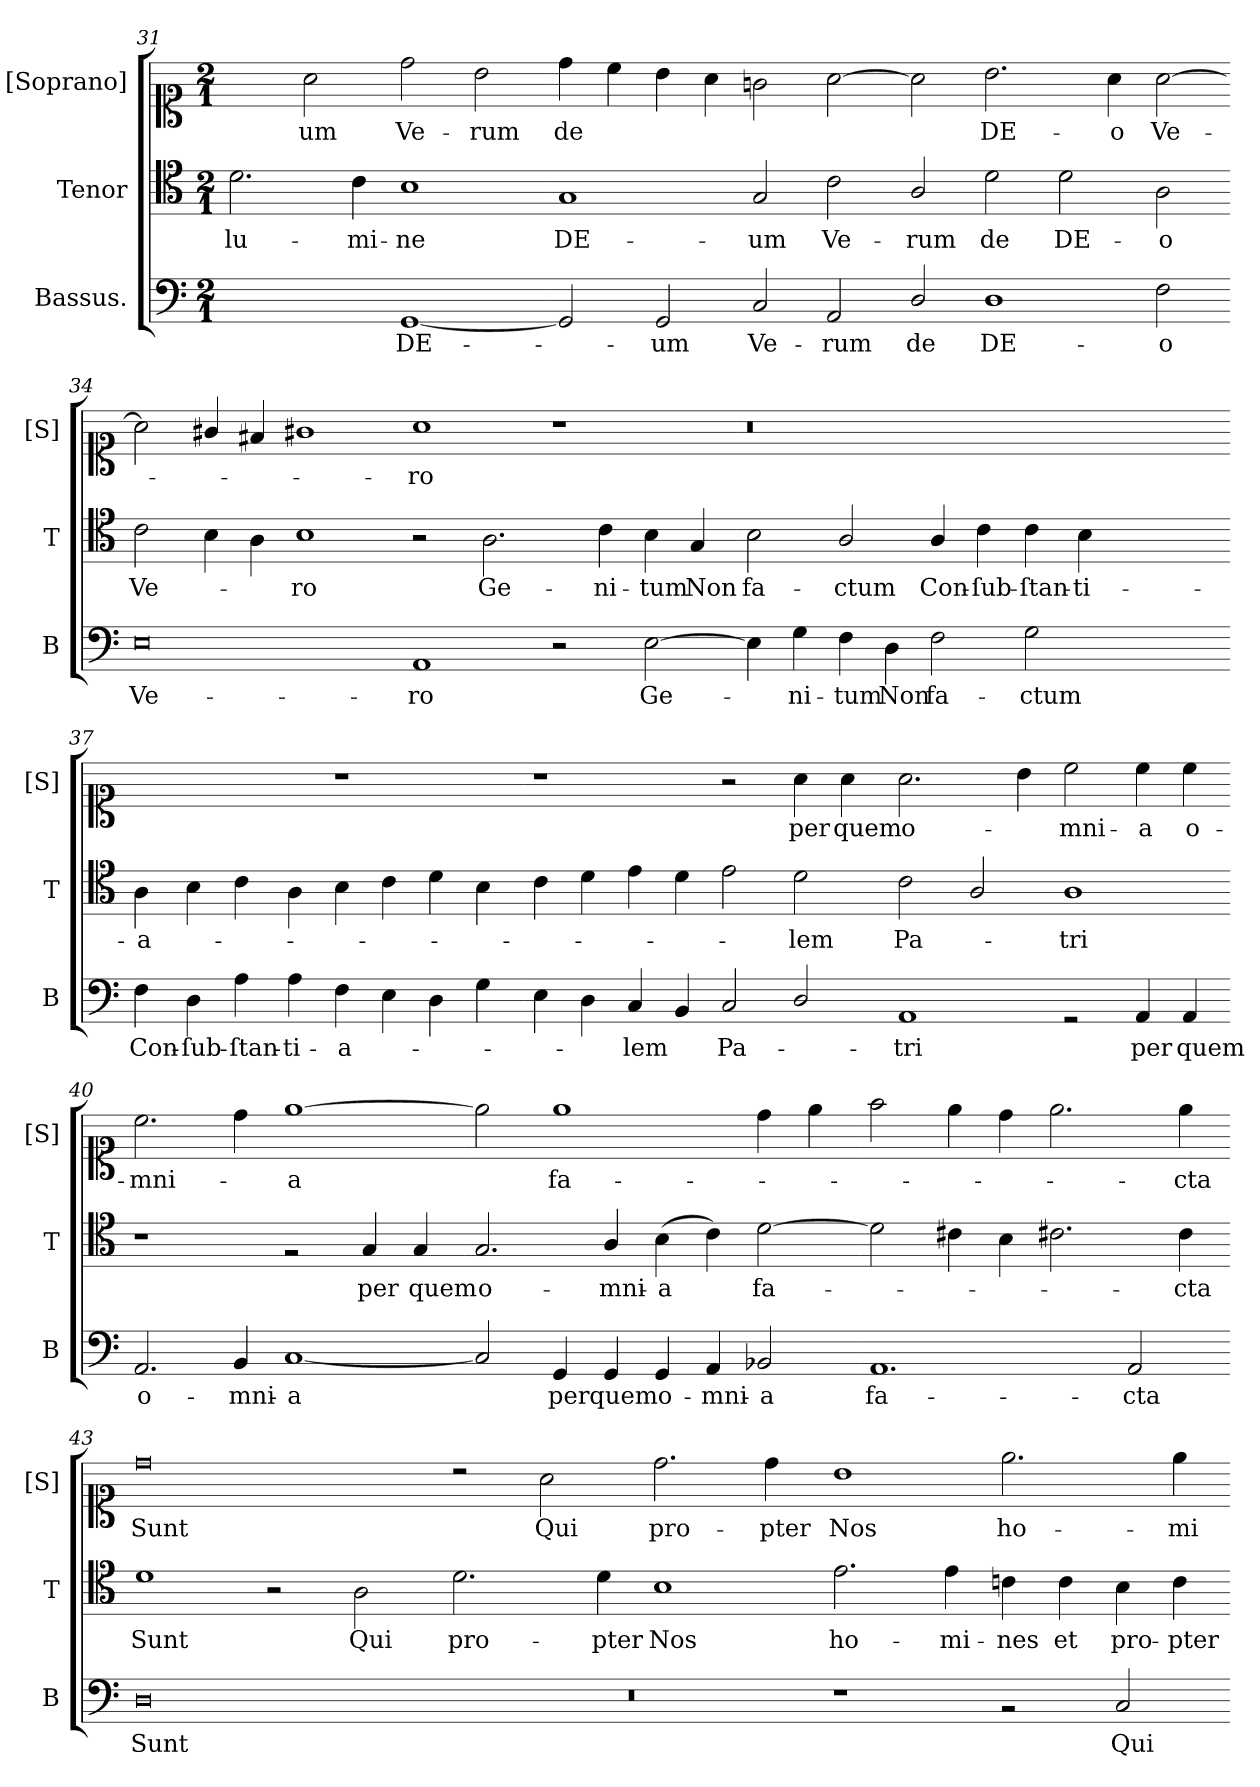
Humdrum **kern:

**kern	**text	**kern	**text	**kern	**text
*part3	*part3	*part2	*part2	*part1	*part1
*staff3	*staff3	*staff2	*staff2	*staff1	*staff1
*I"Bassus.	*	*I"Tenor	*	*I"[Soprano]	*
*I'B	*	*I'T	*	*I'[S]	*
*clefF4	*	*clefC4	*	*clefC1	*
*k[]	*	*k[]	*	*k[]	*
*M2/1	*	*M2/1	*	*M2/1	*
=31	=31	=31	=31	=31	=31
1ryy	.	2.d\	lu-	2ryy	.
.	.	.	.	2a\	-um
.	.	4c\	-mi-	.	.
[1GG	DE-	1B	-ne	2dd\	Ve-
.	.	.	.	2b\	-rum
=32-	=32-	=32-	=32-	=32-	=32-
2GG]	.	1G	DE-	4dd\	de
.	.	.	.	4cc\	.
2GG/	-um	.	.	4b\	.
.	.	.	.	4a\	.
2C/	Ve-	2G/	-um	2gn\	.
2AA/	-rum	2c\	Ve-	[2a\	.
=33-	=33-	=33-	=33-	=33-	=33-
2D/	de	2A/	-rum	2a\]	.
1D	DE-	2d\	de	2.b\	DE-
.	.	2d\	DE-	.	.
.	.	.	.	4a\	-o
2F\	-o	2A\	-o	[2a\	Ve-
=34-	=34-	=34-	=34-	=34-	=34-
0E	Ve-	2c\	Ve-	2a\]	.
.	.	4B\	.	4g#X/	.
.	.	4A\	.	4f#X/	.
.	.	1B	-ro	1g#X	.
=35-	=35-	=35-	=35-	=35-	=35-
1AA	-ro	2r	.	1a	-ro
.	.	2.A\	Ge-	.	.
2r	.	.	.	1r	.
.	.	4c\	-ni-	.	.
[2E\	Ge-	4B\	-tum	.	.
.	.	4G/	Non	.	.
=36-	=36-	=36-	=36-	=36-	=36-
4E\]	.	2B\	fa-	0.r	.
4G\	-ni-	.	.	.	.
4F\	-tum	2A/	-ctum	.	.
4D\	Non	.	.	.	.
2F\	fa-	4A/	Con-	.	.
.	.	4c\	-ſub-	.	.
2G\	-ctum	4c\	-ſtan-	.	.
.	.	4B\	-ti-	.	.
1ryy	.	1ryy	.	.	.
=37-	=37-	=37-	=37-	=37-	=37-
4F\	Con-	4A\	-a-	1ryy	.
4D\	-ſub-	4B\	.	.	.
4A\	-ſtan-	4c\	.	.	.
4A\	-ti-	4A\	.	.	.
4F\	-a-	4B\	.	1r	.
4E\	.	4c\	.	.	.
4D\	.	4d\	.	.	.
4G\	.	4B\	.	.	.
=38-	=38-	=38-	=38-	=38-	=38-
4E\	.	4c\	.	1r	.
4D\	.	4d\	.	.	.
4C/	-lem	4e\	.	.	.
4BB/	.	4d\	.	.	.
2C/	Pa-	2e\	.	2r	.
2D/	.	2d\	-lem	4a\	per
.	.	.	.	4a\	quem
=39-	=39-	=39-	=39-	=39-	=39-
1AA	-tri	2c\	Pa-	2.a\	o-
.	.	2A/	.	.	.
.	.	.	.	4b\	.
2rGG	.	1A	-tri	2cc\	-mni-
4AA/	per	.	.	4cc\	-a
4AA/	quem	.	.	4cc\	o-
=40-	=40-	=40-	=40-	=40-	=40-
2.AA/	o-	1r	.	2.cc\	-mni-
4BB/	-mni-	.	.	4dd\	.
[1C	-a	2rF	.	[1ee	-a
.	.	4G/	per	.	.
.	.	4G/	quem	.	.
=41-	=41-	=41-	=41-	=41-	=41-
2C]	.	2.G/	o-	2ee]	.
!	!LO:LY:i	!	!	!	!
4GG/	per	.	.	1ee	fa-
!	!LO:LY:i	!	!	!	!
4GG/	quem	4A/	-mni-	.	.
!	!LO:LY:i	!	!	!	!
4GG/	o-	(4B\	-a	.	.
!	!LO:LY:i	!	!	!	!
4AA/	-mni-	4c\)	.	.	.
!	!LO:LY:i	!	!	!	!
2BB-X/	-a	[2d\	fa-	4dd\	.
.	.	.	.	4ee\	.
=42-	=42-	=42-	=42-	=42-	=42-
1.AA	fa-	2d\]	.	2ff\	.
.	.	4c#X\	.	4ee\	.
.	.	4B\	.	4dd\	.
.	.	2.c#X\	.	2.ee\	.
2AA/	-cta	.	.	.	.
.	.	4c#\	-cta	4ee\	-cta
=43-	=43-	=43-	=43-	=43-	=43-
0D	Sunt	1d	Sunt	0dd	Sunt
.	.	2r	.	.	.
.	.	2A\	Qui	.	.
=44-	=44-	=44-	=44-	=44-	=44-
0r	.	2.d\	pro-	2rb	.
.	.	.	.	2a\	Qui
.	.	4d\	-pter	.	.
.	.	1B	Nos	2.dd\	pro-
.	.	.	.	4dd\	-pter
=45-	=45-	=45-	=45-	=45-	=45-
1r	.	2.e\	ho-	1b	Nos
.	.	4e\	-mi-	.	.
2rBB	.	4cn\	-nes	2.ee\	ho-
.	.	4c\	et	.	.
2C/	Qui	4B\	pro-	.	.
.	.	4c\	-pter	4ee\	-mi-
=-	=-	=-	=-	=-	=-
*-	*-	*-	*-	*-	*-
